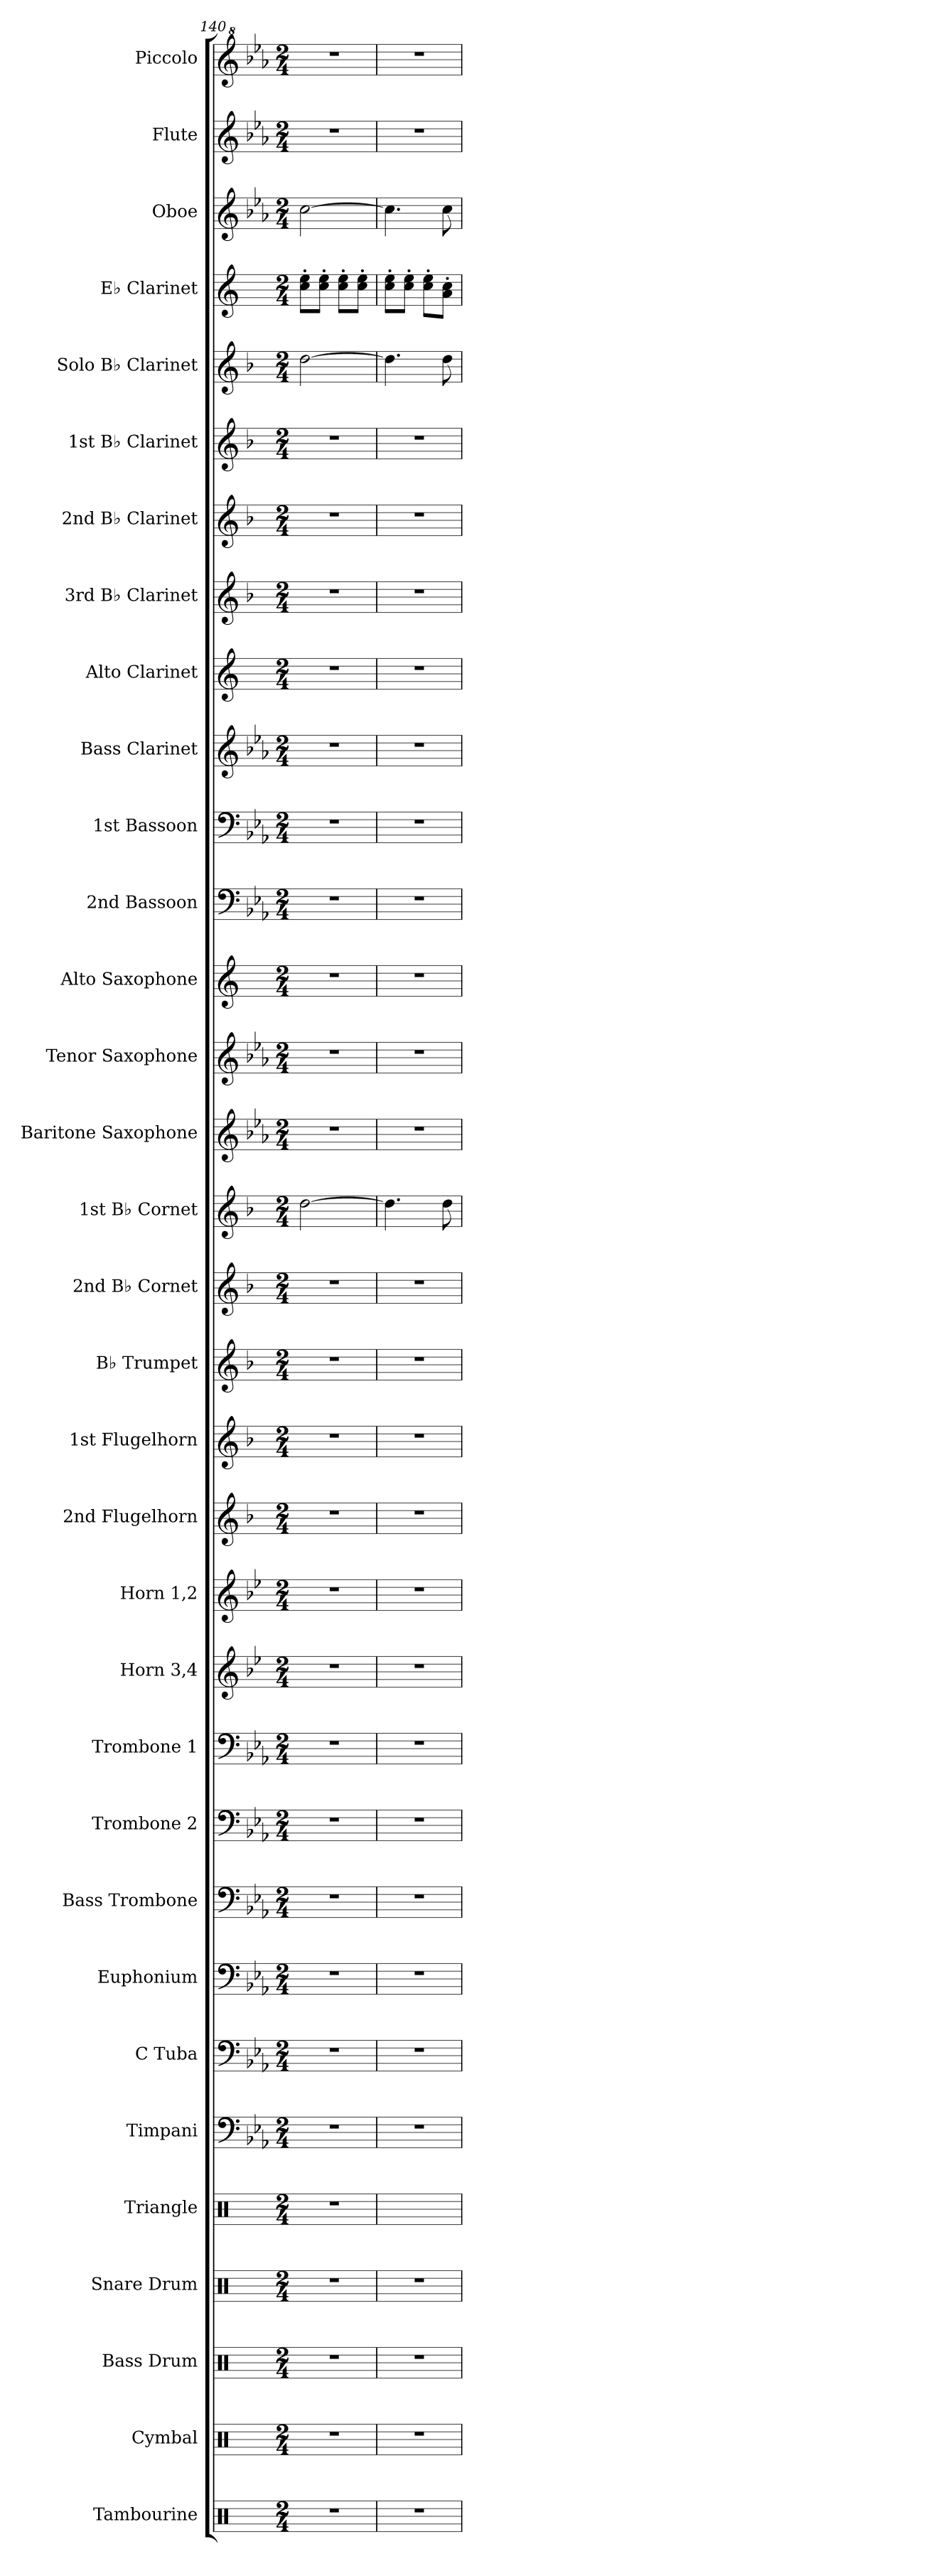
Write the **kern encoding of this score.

**kern	**kern	**kern	**kern	**kern	**kern	**kern	**kern	**kern	**kern	**kern	**kern	**kern	**kern	**kern	**kern	**kern	**kern	**kern	**kern	**kern	**kern	**kern	**kern	**kern	**kern	**kern	**kern	**kern	**kern	**kern	**kern	**kern
*part33	*part32	*part31	*part30	*part29	*part28	*part27	*part26	*part25	*part24	*part23	*part22	*part21	*part20	*part19	*part18	*part17	*part16	*part15	*part14	*part13	*part12	*part11	*part10	*part9	*part8	*part7	*part6	*part5	*part4	*part3	*part2	*part1
*staff33	*staff32	*staff31	*staff30	*staff29	*staff28	*staff27	*staff26	*staff25	*staff24	*staff23	*staff22	*staff21	*staff20	*staff19	*staff18	*staff17	*staff16	*staff15	*staff14	*staff13	*staff12	*staff11	*staff10	*staff9	*staff8	*staff7	*staff6	*staff5	*staff4	*staff3	*staff2	*staff1
*I"Tambourine	*I"Cymbal	*I"Bass Drum	*I"Snare Drum	*I"Triangle	*I"Timpani	*I"C Tuba	*I"Euphonium	*I"Bass Trombone	*I"Trombone 2	*I"Trombone 1	*I"Horn 3,4	*I"Horn 1,2	*I"2nd Flugelhorn	*I"1st Flugelhorn	*I"B♭ Trumpet	*I"2nd B♭ Cornet	*I"1st B♭ Cornet	*I"Baritone Saxophone	*I"Tenor Saxophone	*I"Alto Saxophone	*I"2nd Bassoon	*I"1st Bassoon	*I"Bass Clarinet	*I"Alto Clarinet	*I"3rd B♭ Clarinet	*I"2nd B♭ Clarinet	*I"1st B♭ Clarinet	*I"Solo B♭ Clarinet	*I"E♭ Clarinet	*I"Oboe	*I"Flute	*I"Piccolo
*I'Tamb.	*I'Cym.	*I'B. Dr.	*I'Sn. Dr.	*I'Trgl.	*I'Timp.	*I'C Tu.	*I'Eu.	*I'B. Trb.	*I'Trb. 2	*I'Trb. 1	*I'Hn. 3,4	*I'Hn. 1,2	*I'2nd Flghn.	*I'1st Flghn.	*I'B♭ Tpt.	*I'2nd B♭ Cnt.	*I'1st B♭ Cnt.	*I'Bar. Sax.	*I'T. Sax.	*I'A. Sax.	*I'2nd Bsn.	*I'1st Bsn.	*I'B. Cl.	*I'A. Cl.	*I'3rd B♭ Cl.	*I'2nd B♭ Cl.	*I'1st B♭ Cl.	*I'Solo B♭ Cl.	*I'E♭ Cl.	*I'Ob.	*I'Fl.	*I'Picc.
*clefX	*clefX	*clefX	*clefX	*clefX	*clefF4	*clefF4	*clefF4	*clefF4	*clefF4	*clefF4	*clefG2	*clefG2	*clefG2	*clefG2	*clefG2	*clefG2	*clefG2	*clefG2	*clefG2	*clefG2	*clefF4	*clefF4	*clefG2	*clefG2	*clefG2	*clefG2	*clefG2	*clefG2	*clefG2	*clefG2	*clefG2	*clefG^2
*	*	*	*	*	*	*	*	*	*	*	*ITrd4c7	*ITrd4c7	*ITrd1c2	*ITrd1c2	*ITrd1c2	*ITrd1c2	*ITrd1c2	*ITrd12c21	*ITrd8c14	*ITrd5c9	*	*	*ITrd8c14	*ITrd5c9	*ITrd1c2	*ITrd1c2	*ITrd1c2	*ITrd1c2	*ITrd-2c-3	*	*	*ITrd-7c-12
*k[]	*k[]	*k[]	*k[]	*k[]	*k[b-e-a-]	*k[b-e-a-]	*k[b-e-a-]	*k[b-e-a-]	*k[b-e-a-]	*k[b-e-a-]	*k[b-e-a-]	*k[b-e-a-]	*k[b-e-a-]	*k[b-e-a-]	*k[b-e-a-]	*k[b-e-a-]	*k[b-e-a-]	*k[b-e-a-]	*k[b-e-a-]	*k[b-e-a-]	*k[b-e-a-]	*k[b-e-a-]	*k[b-e-a-]	*k[b-e-a-]	*k[b-e-a-]	*k[b-e-a-]	*k[b-e-a-]	*k[b-e-a-]	*k[b-e-a-]	*k[b-e-a-]	*k[b-e-a-]	*k[b-e-a-]
*C:	*C:	*C:	*C:	*C:	*E-:	*E-:	*E-:	*E-:	*E-:	*E-:	*E-:	*E-:	*E-:	*E-:	*E-:	*E-:	*E-:	*E-:	*E-:	*E-:	*E-:	*E-:	*E-:	*E-:	*E-:	*E-:	*E-:	*E-:	*E-:	*E-:	*E-:	*E-:
*M2/4	*M2/4	*M2/4	*M2/4	*M2/4	*M2/4	*M2/4	*M2/4	*M2/4	*M2/4	*M2/4	*M2/4	*M2/4	*M2/4	*M2/4	*M2/4	*M2/4	*M2/4	*M2/4	*M2/4	*M2/4	*M2/4	*M2/4	*M2/4	*M2/4	*M2/4	*M2/4	*M2/4	*M2/4	*M2/4	*M2/4	*M2/4	*M2/4
=140	=140	=140	=140	=140	=140	=140	=140	=140	=140	=140	=140	=140	=140	=140	=140	=140	=140	=140	=140	=140	=140	=140	=140	=140	=140	=140	=140	=140	=140	=140	=140	=140
2r	2r	2r	2r	2r	2r	2r	2r	2r	2r	2r	2r	2r	2r	2r	2r	2r	[2cc\	2r	2r	2r	2r	2r	2r	2r	2r	2r	2r	[2cc\	8ee-\' 8gg\'L	[2cc\	2r	2r
.	.	.	.	.	.	.	.	.	.	.	.	.	.	.	.	.	.	.	.	.	.	.	.	.	.	.	.	.	8ee-\' 8gg\'J	.	.	.
.	.	.	.	.	.	.	.	.	.	.	.	.	.	.	.	.	.	.	.	.	.	.	.	.	.	.	.	.	8ee-\' 8gg\'L	.	.	.
.	.	.	.	.	.	.	.	.	.	.	.	.	.	.	.	.	.	.	.	.	.	.	.	.	.	.	.	.	8ee-\' 8gg\'J	.	.	.
=141	=141	=141	=141	=141	=141	=141	=141	=141	=141	=141	=141	=141	=141	=141	=141	=141	=141	=141	=141	=141	=141	=141	=141	=141	=141	=141	=141	=141	=141	=141	=141	=141
2r	2r	2r	2r	2R\	2r	2r	2r	2r	2r	2r	2r	2r	2r	2r	2r	2r	4.cc\]	2r	2r	2r	2r	2r	2r	2r	2r	2r	2r	4.cc\]	8ee-\' 8gg\'L	4.cc\]	2r	2r
.	.	.	.	.	.	.	.	.	.	.	.	.	.	.	.	.	.	.	.	.	.	.	.	.	.	.	.	.	8ee-\' 8gg\'J	.	.	.
.	.	.	.	.	.	.	.	.	.	.	.	.	.	.	.	.	.	.	.	.	.	.	.	.	.	.	.	.	8ee-\' 8gg\'L	.	.	.
.	.	.	.	.	.	.	.	.	.	.	.	.	.	.	.	.	8cc\	.	.	.	.	.	.	.	.	.	.	8cc\	8cc\' 8ee-\'J	8cc\	.	.
=	=	=	=	=	=	=	=	=	=	=	=	=	=	=	=	=	=	=	=	=	=	=	=	=	=	=	=	=	=	=	=	=
*-	*-	*-	*-	*-	*-	*-	*-	*-	*-	*-	*-	*-	*-	*-	*-	*-	*-	*-	*-	*-	*-	*-	*-	*-	*-	*-	*-	*-	*-	*-	*-	*-
